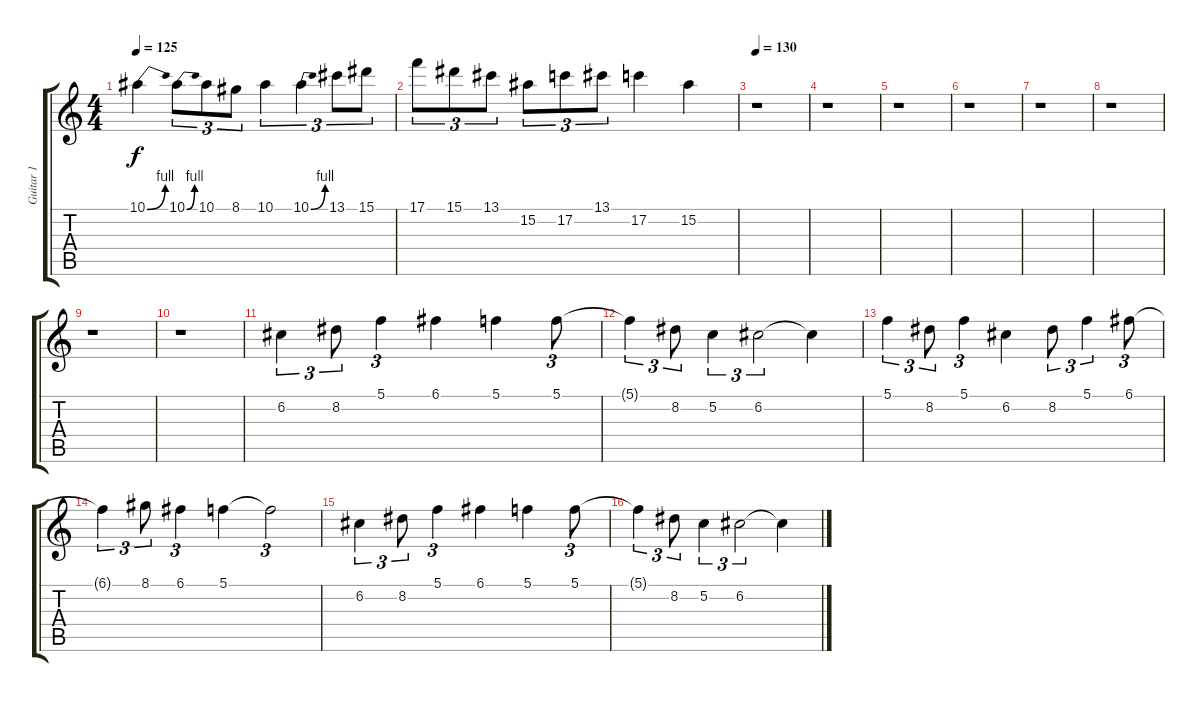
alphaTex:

\track ("Guitar 1" "Guitar 1") {instrument distortionguitar}
\staff {score tabs}
\tuning (C4 G3 Eb3 Bb2 F2 C2) {hide}
\ts (4 4)
\tempo 125
\clef g2
\ks c
10.1{be (bend 0 0 60 4)}.4{dy f} 10.1{be (bend 0 0 60 4)}.8{tu (3 2)} 10.1.8{tu (3 2)} 8.1.8{tu (3 2)} 10.1.4{tu (3 2)} 10.1{be (bend 0 0 60 4)}.4{tu (3 2)} 13.1.8{tu (3 2)} 15.1.8{tu (3 2)} |
17.1.8{tu (3 2)} 15.1.8{tu (3 2)} 13.1.8{tu (3 2)} 15.2.8{tu (3 2)} 17.2.8{tu (3 2)} 13.1.8{tu (3 2)} 17.2.4 15.2.4 |
\tempo 130
r.1 |
r.1 |
r.1 |
r.1 |
r.1 |
r.1 |
r.1 |
r.1 |
6.2.4{tu (3 2)} 8.2.8{tu (3 2)} 5.1.4{tu (3 2)} 6.1.4 5.1.4 5.1.8{tu (3 2)} |
5.1{t}.4{tu (3 2)} 8.2.8{tu (3 2)} 5.2.4{tu (3 2)} 6.2.2{tu (3 2)} 6.2{t}.4 |
5.1.4{tu (3 2)} 8.2.8{tu (3 2)} 5.1.4{tu (3 2)} 6.2.4 8.2.8{tu (3 2)} 5.1.4{tu (3 2)} 6.1.8{tu (3 2)} |
6.1{t}.4{tu (3 2)} 8.1.8{tu (3 2)} 6.1.4{tu (3 2)} 5.1.4 5.1{t}.2{tu (3 2)} |
6.2.4{tu (3 2)} 8.2.8{tu (3 2)} 5.1.4{tu (3 2)} 6.1.4 5.1.4 5.1.8{tu (3 2)} |
5.1{t}.4{tu (3 2)} 8.2.8{tu (3 2)} 5.2.4{tu (3 2)} 6.2.2{tu (3 2)} 6.2{t}.4
